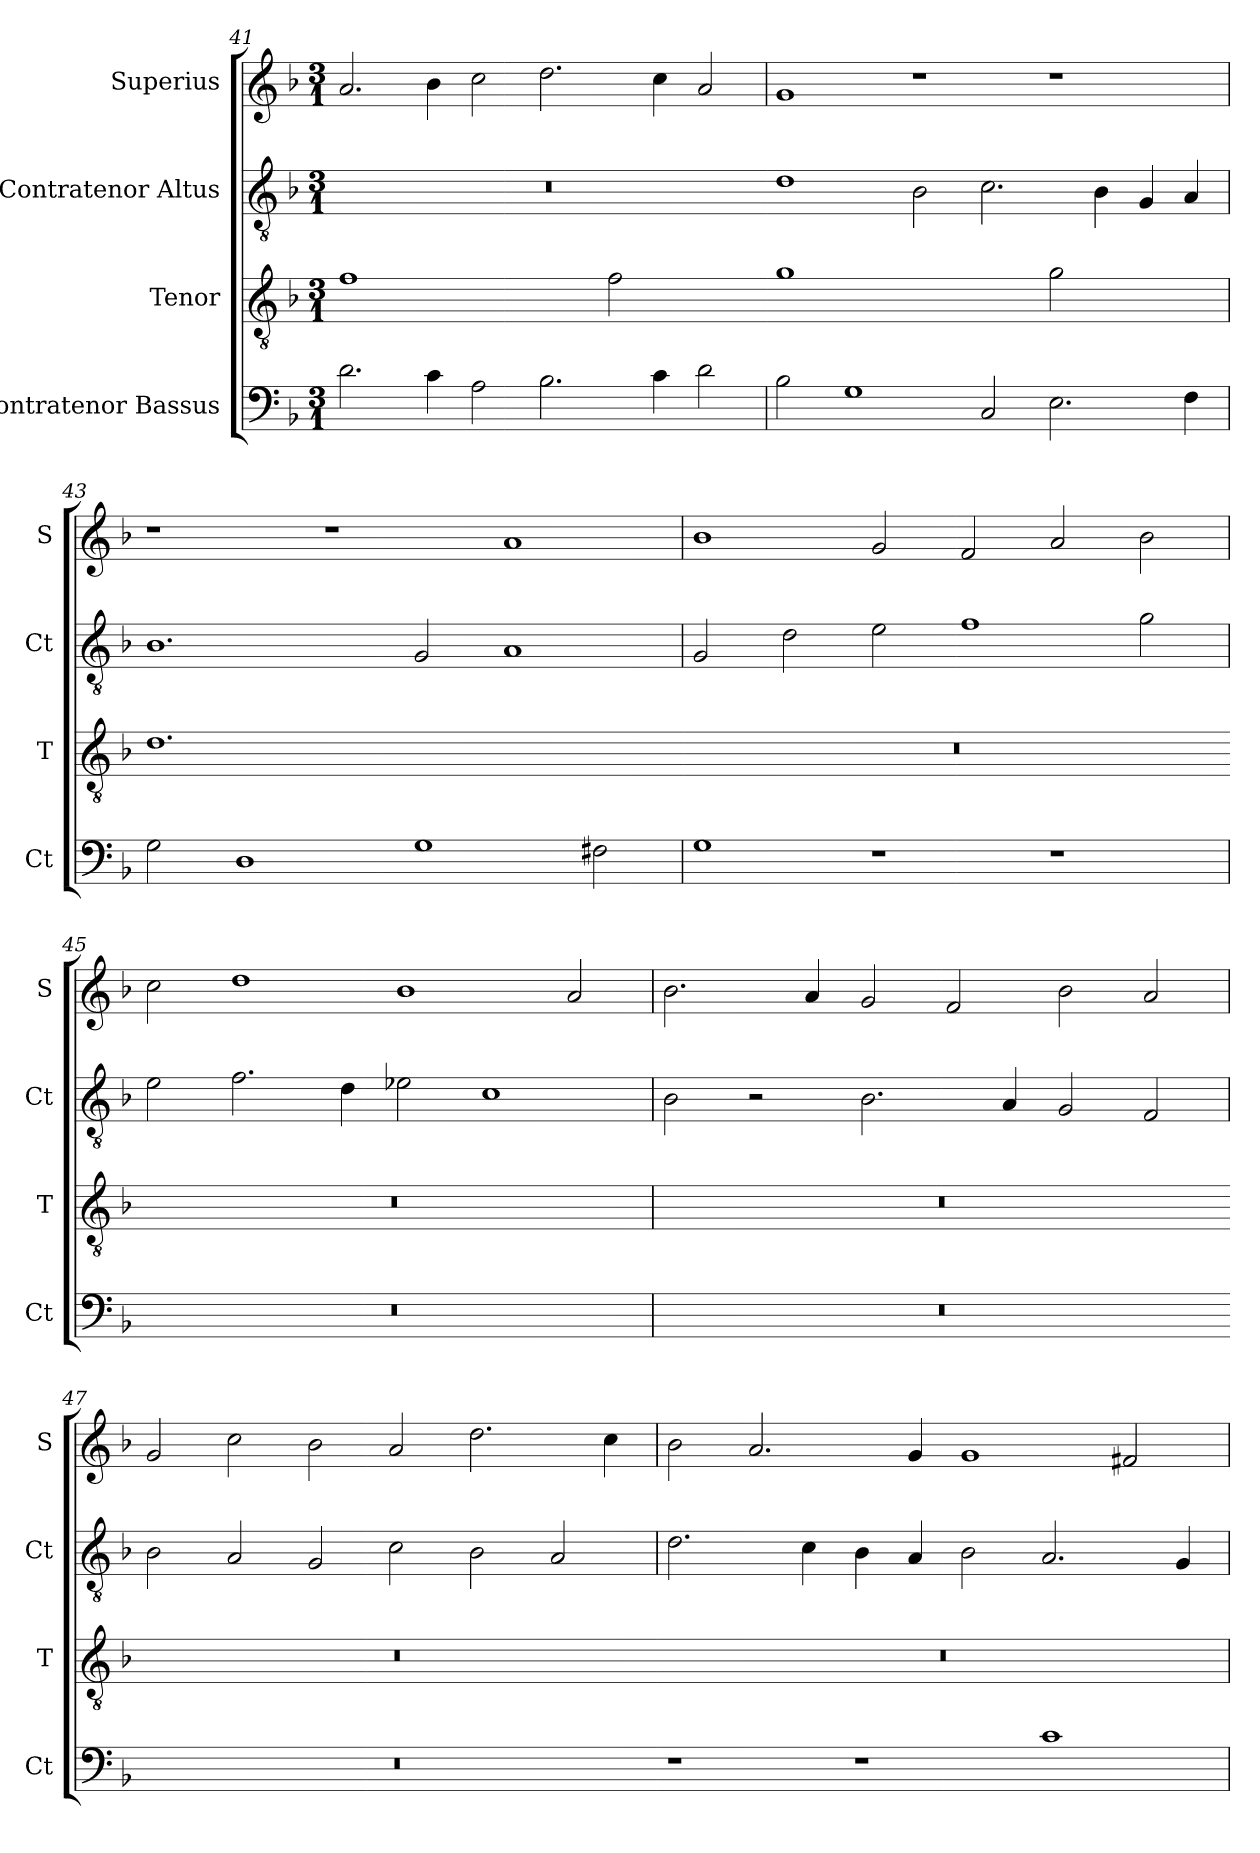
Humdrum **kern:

**kern	**kern	**kern	**kern
*part4	*part3	*part2	*part1
*staff4	*staff3	*staff2	*staff1
*I"Contratenor Bassus	*I"Tenor	*I"Contratenor Altus	*I"Superius
*I'Ct	*I'T	*I'Ct	*I'S
*clefF4	*clefGv2	*clefGv2	*clefG2
*k[b-]	*k[b-]	*k[b-]	*k[b-]
*M3/1	*M3/1	*M3/1	*M3/1
=41	=41	=41	=41
!	!LO:N:vis=1	!	!
2.d\	0f	0.r	2.a/
4c\	.	.	4b-\
2A\	.	.	2cc\
2.B-\	.	.	2.dd\
!	!LO:N:vis=2	!	!
.	1f	.	.
4c\	.	.	4cc\
2d\	.	.	2a/
=42	=42-	=42	=42
!	!LO:N:vis=1	!	!
2B-\	0g	1d	1g
1G	.	.	.
.	.	2B-\	1r
2C/	.	2.c\	.
!	!LO:N:vis=2	!	!
2.E\	1g	.	1r
.	.	4B-\	.
.	.	4G/	.
4F\	.	4A/	.
=43	=43	=43	=43
!	!LO:N:vis=1.	!	!
2G\	0.d	1.B-	1r
1D	.	.	.
.	.	.	1r
1G	.	2G/	.
.	.	1A	1a
2F#X\	.	.	.
=44	=44-	=44	=44
!	!LO:N:vis=1.	!	!
1G	0.r	2G/	1b-
.	.	2d\	.
1r	.	2e\	2g/
.	.	1f	2f/
1r	.	.	2a/
.	.	2g\	2b-\
=45	=45-	=45	=45
!	!LO:N:vis=1.	!	!
0.r	0.r	2e\	2cc\
.	.	2.f\	1dd
.	.	4d\	.
.	.	2e-X\	1b-
.	.	1c	.
.	.	.	2a/
=46	=46	=46	=46
!	!LO:N:vis=1.	!	!
0.r	0.r	2B-\	2.b-\
.	.	2r	.
.	.	.	4a/
.	.	2.B-\	2g/
.	.	.	2f/
.	.	4A/	.
.	.	2G/	2b-\
.	.	2F/	2a/
=47	=47-	=47	=47
!	!LO:N:vis=1.	!	!
0.r	0.r	2B-\	2g/
.	.	2A/	2cc\
.	.	2G/	2b-\
.	.	2c\	2a/
.	.	2B-\	2.dd\
.	.	2A/	.
.	.	.	4cc\
=48	=48-	=48	=48
!	!LO:N:vis=1.	!	!
1r	0.r	2.d\	2b-\
.	.	.	2.a/
.	.	4c\	.
1r	.	4B-\	.
.	.	4A/	4g/
.	.	2B-\	1g
1c	.	2.A/	.
.	.	.	2f#X/
.	.	4G/	.
=	=	=	=
*-	*-	*-	*-
